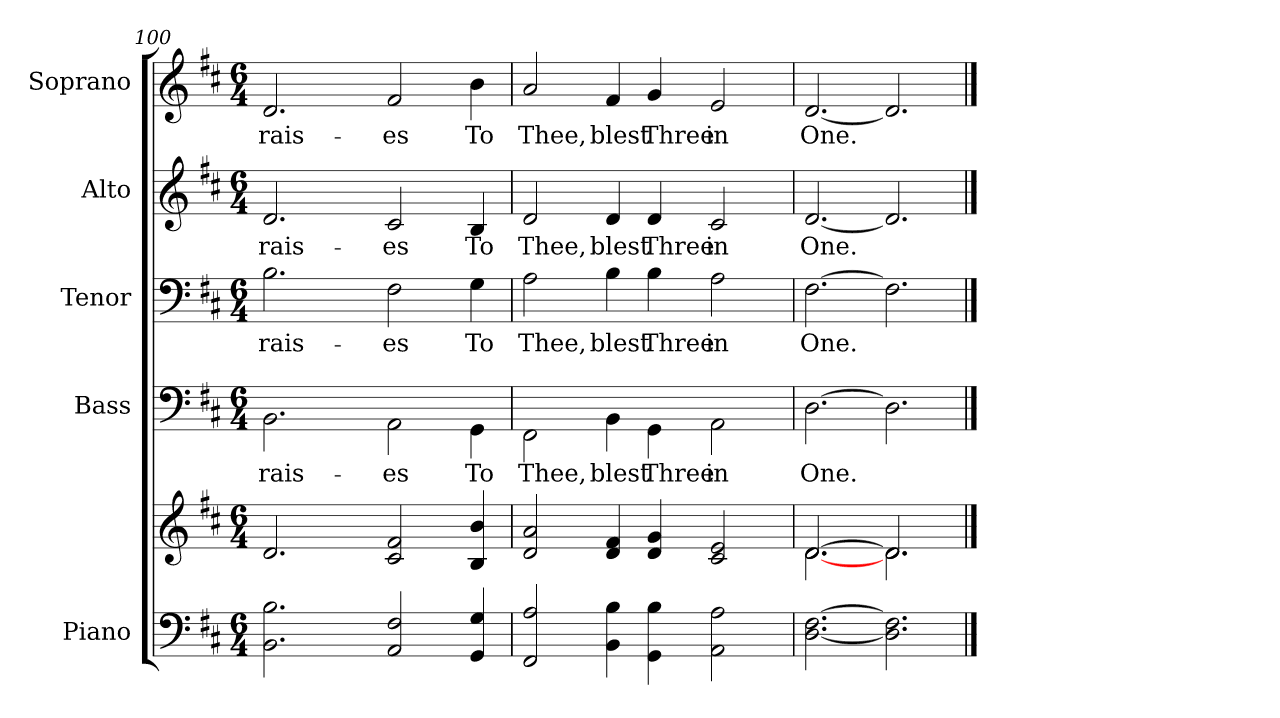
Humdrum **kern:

**kern	**kern	**kern	**text	**kern	**text	**kern	**text	**kern	**text
*part5	*part5	*part4	*part4	*part3	*part3	*part2	*part2	*part1	*part1
*staff6	*staff5	*staff4	*staff4	*staff3	*staff3	*staff2	*staff2	*staff1	*staff1
*I"Piano	*	*I"Bass	*	*I"Tenor	*	*I"Alto	*	*I"Soprano	*
*I'Pno.	*	*I'B.	*	*I'T.	*	*I'A.	*	*I'S.	*
!!LO:PB:g=z
*clefF4	*clefG2	*clefF4	*	*clefF4	*	*clefG2	*	*clefG2	*
*k[f#c#]	*k[f#c#]	*k[f#c#]	*	*k[f#c#]	*	*k[f#c#]	*	*k[f#c#]	*
*D:	*D:	*D:	*	*D:	*	*D:	*	*D:	*
*M6/4	*M6/4	*M6/4	*	*M6/4	*	*M6/4	*	*M6/4	*
=100	=100	=100	=100	=100	=100	=100	=100	=100	=100
*^	*^	*	*	*	*	*	*	*	*
!	!	!	!	!	!LO:LY:b:color=#000000	!	!	!	!	!	!
!	!	!	!	!	!	!	!LO:LY:b:color=#000000	!	!	!	!
!	!	!	!	!	!	!	!	!	!LO:LY:b:color=#000000	!	!
!	!	!	!	!	!	!	!	!	!	!	!LO:LY:b:color=#000000
2.BBi\ 2.Bi	4ryy	2.di/	4ryy	2.BBi\	-rais-	2.Bi\	-rais-	2.di/	-rais-	2.di/	-rais-
.	4ryy	.	4ryy	.	.	.	.	.	.	.	.
.	4ryy	.	4ryy	.	.	.	.	.	.	.	.
!	!	!	!	!	!LO:LY:b:color=#000000	!	!	!	!	!	!
!	!	!	!	!	!	!	!LO:LY:b:color=#000000	!	!	!	!
!	!	!	!	!	!	!	!	!	!LO:LY:b:color=#000000	!	!
!	!	!	!	!	!	!	!	!	!	!	!LO:LY:b:color=#000000
2AAi/ 2F#i	4ryy	2c#i/ 2f#i	4ryy	2AAi\	-es	2F#i\	-es	2c#i/	-es	2f#i/	-es
.	4ryy	.	4ryy	.	.	.	.	.	.	.	.
!	!	!	!	!	!LO:LY:b:color=#000000	!	!	!	!	!	!
!	!	!	!	!	!	!	!LO:LY:b:color=#000000	!	!	!	!
!	!	!	!	!	!	!	!	!	!LO:LY:b:color=#000000	!	!
!	!	!	!	!	!	!	!	!	!	!	!LO:LY:b:color=#000000
4GGi/ 4Gi	4ryy	4Bi/ 4bi	4ryy	4GGi\	To	4Gi\	To	4Bi/	To	4bi\	To
*v	*v	*	*	*	*	*	*	*	*	*	*
=101	=101	=101	=101	=101	=101	=101	=101	=101	=101	=101
*^	*	*	*	*	*	*	*	*	*	*
!	!	!	!	!	!LO:LY:b:color=#000000	!	!	!	!	!	!
*v	*v	*	*	*	*	*	*	*	*	*	*
*^	*	*	*	*	*	*	*	*	*	*
!	!	!	!	!	!	!	!LO:LY:b:color=#000000	!	!	!	!
*v	*v	*	*	*	*	*	*	*	*	*	*
*^	*	*	*	*	*	*	*	*	*	*
!	!	!	!	!	!	!	!	!	!LO:LY:b:color=#000000	!	!
*v	*v	*	*	*	*	*	*	*	*	*	*
*^	*	*	*	*	*	*	*	*	*	*
!	!	!	!	!	!	!	!	!	!	!	!LO:LY:b:color=#000000
*v	*v	*	*	*	*	*	*	*	*	*	*
2FF#i/ 2Ai	2di/ 2ai	4ryy	2FF#i\	Thee,	2Ai\	Thee,	2di/	Thee,	2ai/	Thee,
.	.	4ryy	.	.	.	.	.	.	.	.
!	!	!	!	!LO:LY:b:color=#000000	!	!	!	!	!	!
!	!	!	!	!	!	!LO:LY:b:color=#000000	!	!	!	!
!	!	!	!	!	!	!	!	!LO:LY:b:color=#000000	!	!
!	!	!	!	!	!	!	!	!	!	!LO:LY:b:color=#000000
4BBi\ 4Bi	4di/ 4f#i	4ryy	4BBi\	blest	4Bi\	blest	4di/	blest	4f#i/	blest
!	!	!	!	!LO:LY:b:color=#000000	!	!	!	!	!	!
!	!	!	!	!	!	!LO:LY:b:color=#000000	!	!	!	!
!	!	!	!	!	!	!	!	!LO:LY:b:color=#000000	!	!
!	!	!	!	!	!	!	!	!	!	!LO:LY:b:color=#000000
4GGi\ 4Bi	4di/ 4gi	4ryy	4GGi\	Three	4Bi\	Three	4di/	Three	4gi/	Three
!	!	!	!	!LO:LY:b:color=#000000	!	!	!	!	!	!
!	!	!	!	!	!	!LO:LY:b:color=#000000	!	!	!	!
!	!	!	!	!	!	!	!	!LO:LY:b:color=#000000	!	!
!	!	!	!	!	!	!	!	!	!	!LO:LY:b:color=#000000
2AAi\ 2Ai	2c#i/ 2ei	4ryy	2AAi\	in	2Ai\	in	2c#i/	in	2ei/	in
.	.	4ryy	.	.	.	.	.	.	.	.
!!LO:PB:g=z
=102	=102	=102	=102	=102	=102	=102	=102	=102	=102	=102
!	!	!	!	!LO:LY:b:color=#000000	!	!	!	!	!	!
!	!	!	!	!	!	!LO:LY:b:color=#000000	!	!	!	!
!	!	!	!	!	!	!	!	!LO:LY:b:color=#000000	!	!
!	!	!	!	!	!	!	!	!	!	!LO:LY:b:color=#000000
[<2.Di\ [>2.F#i	[>2.di/	[<2.di\	[>2.Di\	One.	[>2.F#i\	One.	[<2.di/	One.	[<2.di/	One.
2.Di\] 2.F#i]	2.di/]	2.di\	2.Di\]	.	2.F#i\]	.	2.di/]	.	2.di/]	.
*	*v	*v	*	*	*	*	*	*	*	*
==	==	==	==	==	==	==	==	==	==
*-	*-	*-	*-	*-	*-	*-	*-	*-	*-
